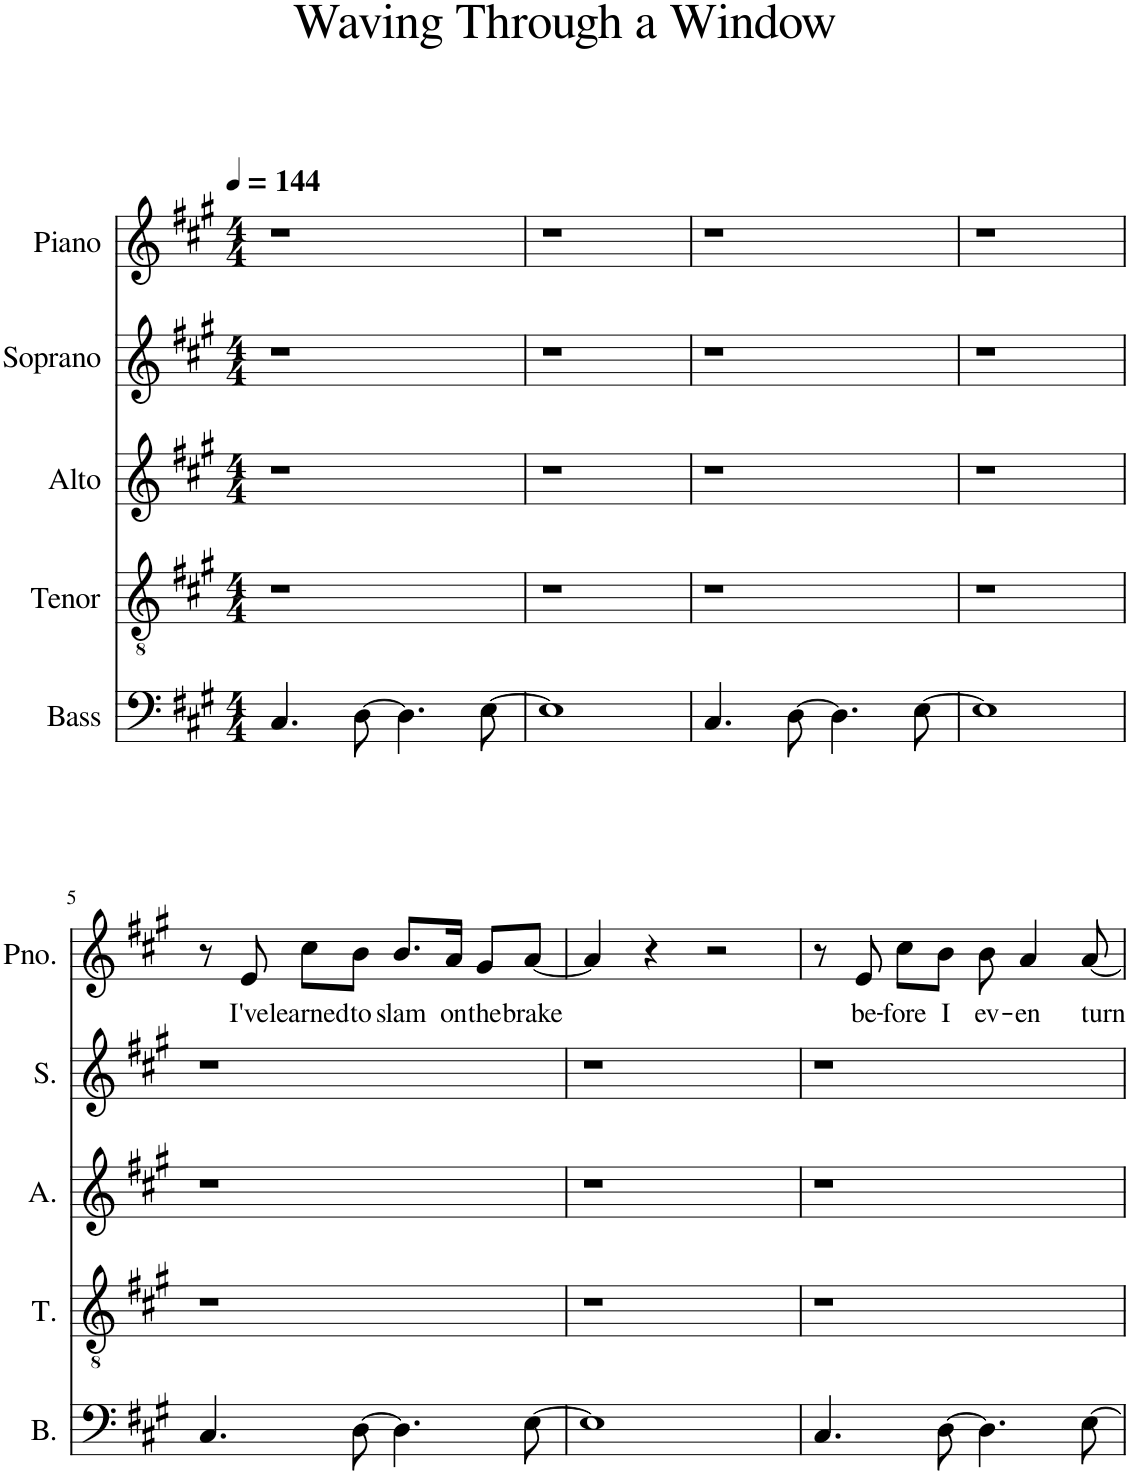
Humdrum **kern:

**kern	**kern	**kern	**kern	**kern	**text
*part5	*part4	*part3	*part2	*part1	*part1
*staff5	*staff4	*staff3	*staff2	*staff1	*staff1
*I"Bass	*I"Tenor	*I"Alto	*I"Soprano	*I"Piano	*
*I'B.	*I'T.	*I'A.	*I'S.	*I'Pno.	*
*clefF4	*clefGv2	*clefG2	*clefG2	*clefG2	*
*k[f#c#g#]	*k[f#c#g#]	*k[f#c#g#]	*k[f#c#g#]	*k[f#c#g#]	*
*A:	*A:	*A:	*A:	*A:	*
*M4/4	*M4/4	*M4/4	*M4/4	*M4/4	*
*MM144	*MM144	*MM144	*MM144	*MM144	*
=1	=1	=1	=1	=1	=1
4.C#/	1r	1r	1r	1r	.
[8D\	.	.	.	.	.
4.D\]	.	.	.	.	.
[8E\	.	.	.	.	.
=2	=2	=2	=2	=2	=2
1E]	1r	1r	1r	1r	.
=3	=3	=3	=3	=3	=3
4.C#/	1r	1r	1r	1r	.
[8D\	.	.	.	.	.
4.D\]	.	.	.	.	.
[8E\	.	.	.	.	.
=4	=4	=4	=4	=4	=4
1E]	1r	1r	1r	1r	.
!!LO:LB:g=z
=5	=5	=5	=5	=5	=5
4.C#/	1r	1r	1r	8r	.
!	!	!	!	!	!LO:LY:b
.	.	.	.	8e/	I've
!	!	!	!	!	!LO:LY:b
.	.	.	.	8cc#\L	learned
!	!	!	!	!	!LO:LY:b
[8D\	.	.	.	8b\J	to
!	!	!	!	!	!LO:LY:b
4.D\]	.	.	.	8.b/L	slam
!	!	!	!	!	!LO:LY:b
.	.	.	.	16a/Jk	on
!	!	!	!	!	!LO:LY:b
.	.	.	.	8g#/L	the
!	!	!	!	!	!LO:LY:b
[8E\	.	.	.	[8a/J	brake
=6	=6	=6	=6	=6	=6
1E]	1r	1r	1r	4a/]	.
.	.	.	.	4r	.
.	.	.	.	2r	.
=7	=7	=7	=7	=7	=7
4.C#/	1r	1r	1r	8r	.
!	!	!	!	!	!LO:LY:b
.	.	.	.	8e/	be-
!	!	!	!	!	!LO:LY:b
.	.	.	.	8cc#\L	-fore
!	!	!	!	!	!LO:LY:b
[8D\	.	.	.	8b\J	I
!	!	!	!	!	!LO:LY:b
4.D\]	.	.	.	8b\	ev-
!	!	!	!	!	!LO:LY:b
.	.	.	.	4a/	-en
!	!	!	!	!	!LO:LY:b
[8E\	.	.	.	[8a/	turn
=	=	=	=	=	=
*-	*-	*-	*-	*-	*-
